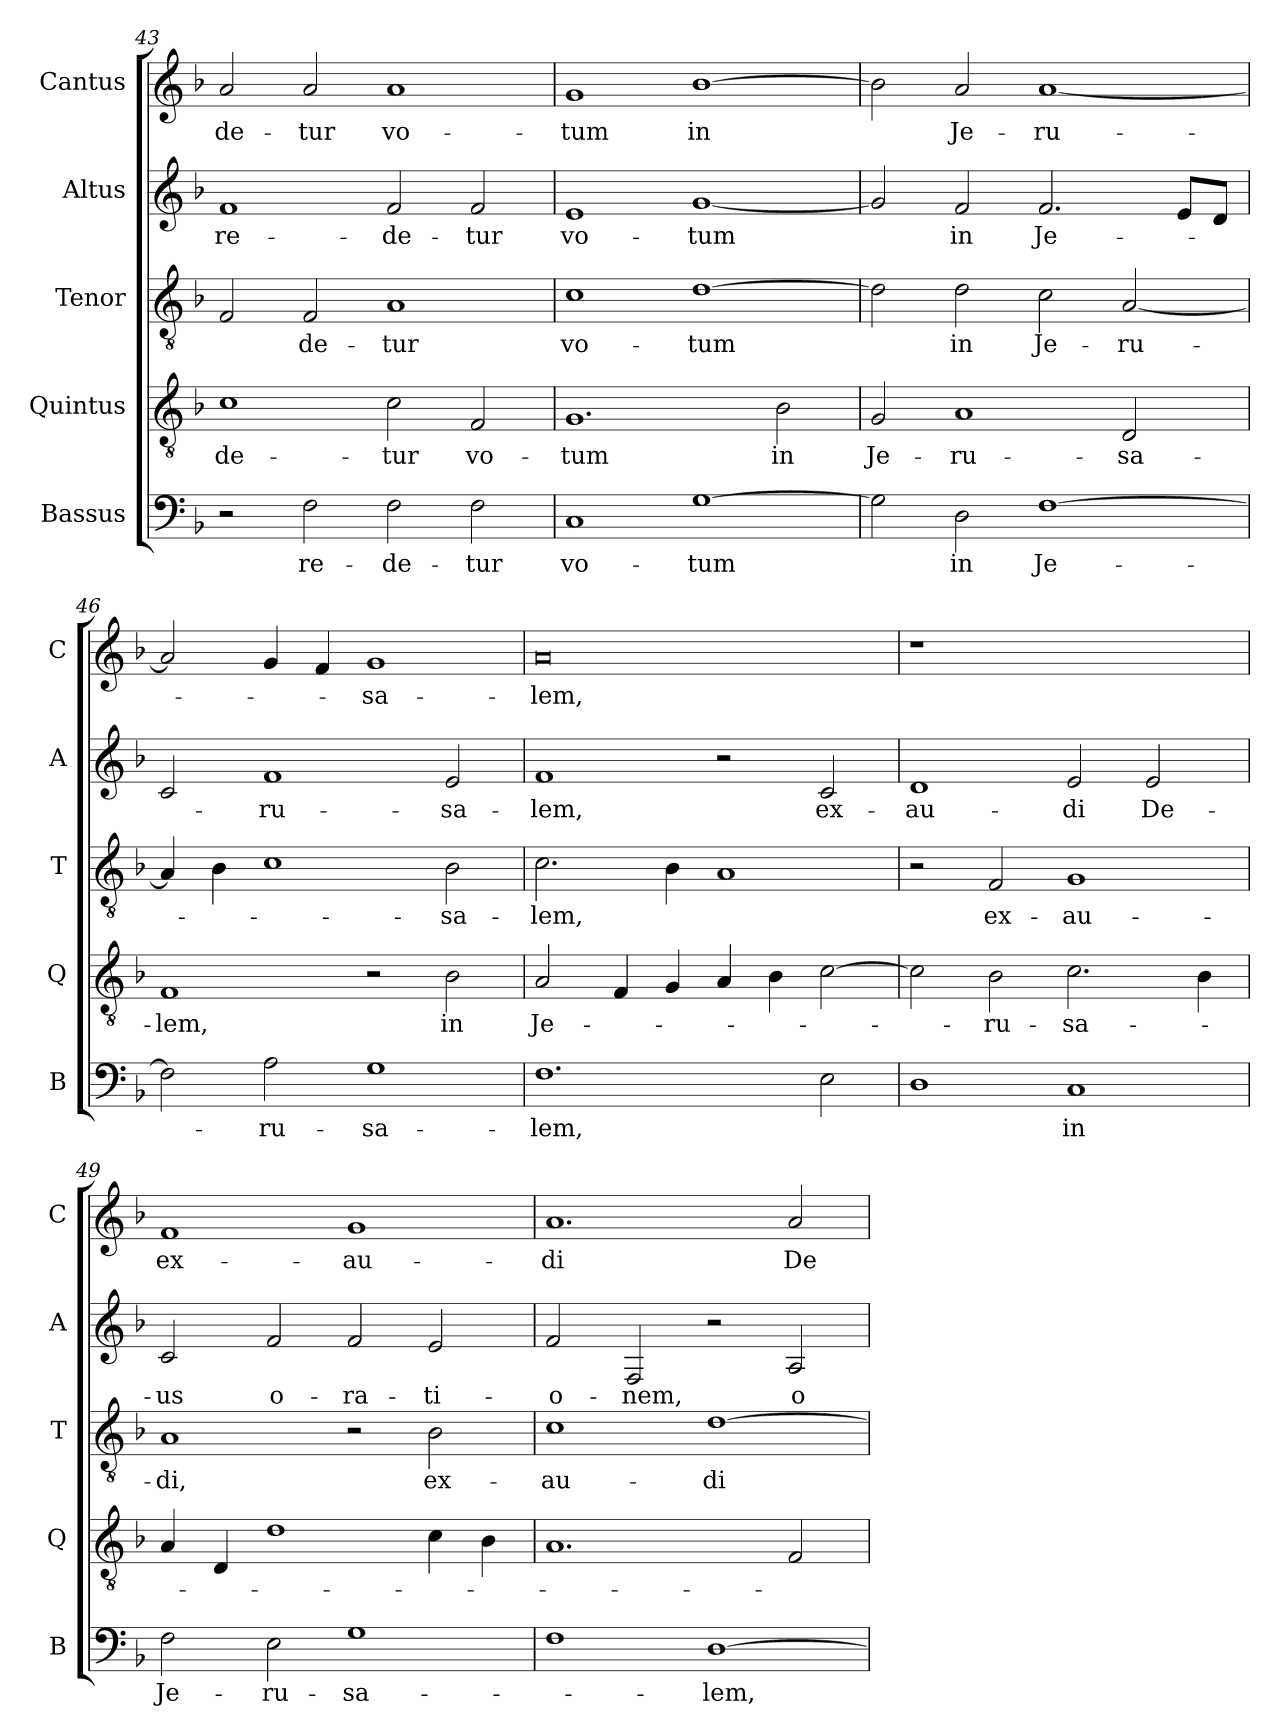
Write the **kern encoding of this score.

**kern	**text	**kern	**text	**kern	**text	**kern	**text	**kern	**text
*part5	*part5	*part4	*part4	*part3	*part3	*part2	*part2	*part1	*part1
*staff5	*staff5	*staff4	*staff4	*staff3	*staff3	*staff2	*staff2	*staff1	*staff1
*I"Bassus	*	*I"Quintus	*	*I"Tenor	*	*I"Altus	*	*I"Cantus	*
*I'B	*	*I'Q	*	*I'T	*	*I'A	*	*I'C	*
*clefF4	*	*clefGv2	*	*clefGv2	*	*clefG2	*	*clefG2	*
*k[b-]	*	*k[b-]	*	*k[b-]	*	*k[b-]	*	*k[b-]	*
*F:	*	*F:	*	*F:	*	*F:	*	*F:	*
=43	=43	=43	=43	=43	=43	=43	=43	=43	=43
!	!	!	!LO:LY:b	!	!	!	!LO:LY:b	!	!LO:LY:b
2r	.	1c	-de-	2F/	.	1f	re-	2a/	-de-
!	!LO:LY:b	!	!	!	!LO:LY:b	!	!	!	!LO:LY:b
2F\	re-	.	.	2F/	-de-	.	.	2a/	-tur
!	!LO:LY:b	!	!LO:LY:b	!	!LO:LY:b	!	!LO:LY:b	!	!LO:LY:b
2F\	-de-	2c\	-tur	1A	-tur	2f/	-de-	1a	vo-
!	!LO:LY:b	!	!LO:LY:b	!	!	!	!LO:LY:b	!	!
2F\	-tur	2F/	vo-	.	.	2f/	-tur	.	.
=44	=44	=44	=44	=44	=44	=44	=44	=44	=44
!	!LO:LY:b	!	!LO:LY:b	!	!LO:LY:b	!	!LO:LY:b	!	!LO:LY:b
1C	vo-	1.G	-tum	1c	vo-	1e	vo-	1g	-tum
!	!LO:LY:b	!	!	!	!LO:LY:b	!	!LO:LY:b	!	!LO:LY:b
[1G	-tum	.	.	[1d	-tum	[1g	-tum	[1b-	in
!	!	!	!LO:LY:b	!	!	!	!	!	!
.	.	2B-\	in	.	.	.	.	.	.
!!LO:LB:g=z
=45	=45	=45	=45	=45	=45	=45	=45	=45	=45
!	!	!	!LO:LY:b	!	!	!	!	!	!
2G\]	.	2G/	Je-	2d\]	.	2g/]	.	2b-\]	.
!	!LO:LY:b	!	!LO:LY:b	!	!LO:LY:b	!	!LO:LY:b	!	!LO:LY:b
2D\	in	1A	-ru-	2d\	in	2f/	in	2a/	Je-
!	!LO:LY:b	!	!	!	!LO:LY:b	!	!LO:LY:b	!	!LO:LY:b
[1F	Je-	.	.	2c\	Je-	2.f/	Je-	[1a	-ru-
!	!	!	!LO:LY:b	!	!LO:LY:b	!	!	!	!
.	.	2D/	-sa-	[2A/	-ru-	.	.	.	.
.	.	.	.	.	.	8e/L	.	.	.
.	.	.	.	.	.	8d/J	.	.	.
=46	=46	=46	=46	=46	=46	=46	=46	=46	=46
!	!	!	!LO:LY:b	!	!	!	!	!	!
2F\]	.	1F	-lem,	4A/]	.	2c/	.	2a/]	.
.	.	.	.	4B-\	.	.	.	.	.
!	!LO:LY:b	!	!	!	!	!	!LO:LY:b	!	!
2A\	-ru-	.	.	1c	.	1f	-ru-	4g/	.
.	.	.	.	.	.	.	.	4f/	.
!	!LO:LY:b	!	!	!	!	!	!	!	!LO:LY:b
1G	-sa-	2r	.	.	.	.	.	1g	-sa-
!	!	!	!LO:LY:b	!	!LO:LY:b	!	!LO:LY:b	!	!
.	.	2B-\	in	2B-\	-sa-	2e/	-sa-	.	.
=47	=47	=47	=47	=47	=47	=47	=47	=47	=47
!	!LO:LY:b	!	!LO:LY:b	!	!LO:LY:b	!	!LO:LY:b	!	!LO:LY:b
1.F	-lem,	2A/	Je-	2.c\	-lem,	1f	-lem,	0a	-lem,
.	.	4F/	.	.	.	.	.	.	.
.	.	4G/	.	4B-\	.	.	.	.	.
.	.	4A/	.	1A	.	2r	.	.	.
.	.	4B-\	.	.	.	.	.	.	.
!	!	!	!	!	!	!	!LO:LY:b	!	!
2E\	.	[2c\	.	.	.	2c/	ex-	.	.
=48	=48	=48	=48	=48	=48	=48	=48	=48	=48
!	!	!	!	!	!	!	!LO:LY:b	!	!
1D	.	2c\]	.	2r	.	1d	-au-	1r	.
!	!	!	!LO:LY:b	!	!LO:LY:b	!	!	!	!
.	.	2B-\	-ru-	2F/	ex-	.	.	.	.
!	!LO:LY:b	!	!LO:LY:b	!	!LO:LY:b	!	!LO:LY:b	!	!
1C	in	2.c\	-sa-	1G	-au-	2e/	-di	1ryy	.
!	!	!	!	!	!	!	!LO:LY:b	!	!
.	.	.	.	.	.	2e/	De-	.	.
.	.	4B-\	.	.	.	.	.	.	.
=49	=49	=49	=49	=49	=49	=49	=49	=49	=49
!	!LO:LY:b	!	!	!	!LO:LY:b	!	!LO:LY:b	!	!LO:LY:b
2F\	Je-	4A/	.	1A	-di,	2c/	-us	1f	ex-
.	.	4D/	.	.	.	.	.	.	.
!	!LO:LY:b	!	!	!	!	!	!LO:LY:b	!	!
2E\	-ru-	1d	.	.	.	2f/	o-	.	.
!	!LO:LY:b	!	!	!	!	!	!LO:LY:b	!	!LO:LY:b
1G	-sa-	.	.	2r	.	2f/	-ra-	1g	-au-
!	!	!	!	!	!LO:LY:b	!	!LO:LY:b	!	!
.	.	4c\	.	2B-\	ex-	2e/	-ti-	.	.
.	.	4B-\	.	.	.	.	.	.	.
=50	=50	=50	=50	=50	=50	=50	=50	=50	=50
!	!	!	!	!	!LO:LY:b	!	!LO:LY:b	!	!LO:LY:b
1F	.	1.A	.	1c	-au-	2f/	-o-	1.a	-di
!	!	!	!	!	!	!	!LO:LY:b	!	!
.	.	.	.	.	.	2F/	-nem,	.	.
!	!LO:LY:b	!	!	!	!LO:LY:b	!	!	!	!
[1D	-lem,	.	.	[1d	-di	2r	.	.	.
!	!	!	!	!	!	!	!LO:LY:b	!	!LO:LY:b
.	.	2F/	.	.	.	2A/	o-	2a/	De-
=	=	=	=	=	=	=	=	=	=
*-	*-	*-	*-	*-	*-	*-	*-	*-	*-
